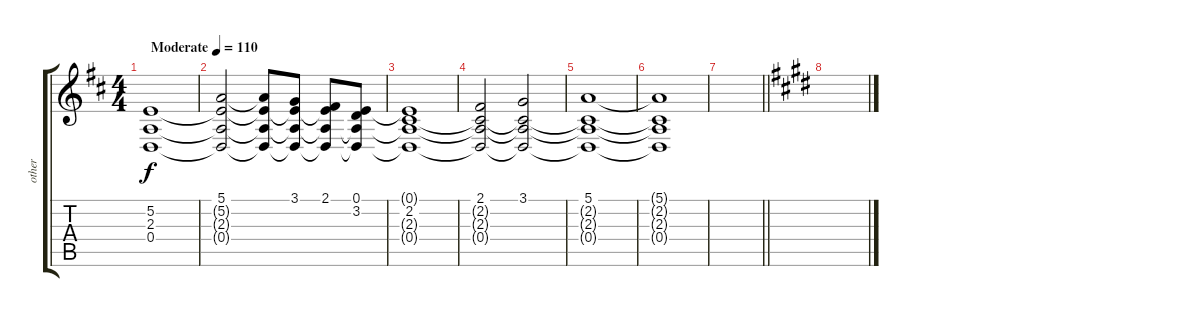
\track ("other" "other") {instrument lead1square}
\staff {score tabs}
\tuning (E4 B3 G3 D3 A2 E2) {hide}
\ts (4 4)
\tempo (110 "Moderate")
\clef g2
\ks d
(5.2 2.3 0.4).1{dy f instrument lead1square} |
(5.1 5.2{t} 2.3{t} 0.4{t}).2 (5.1{t} 5.2{t} 2.3{t} 0.4{t}).8 (3.1 5.2{t} 2.3{t} 0.4{t}).8 (2.1 5.2{t} 2.3{t} 0.4{t}).8 (0.1 3.2 2.3{t} 0.4{t}).8 |
(0.1{t} 2.2 2.3{t} 0.4{t}).1 |
(2.1 2.2{t} 2.3{t} 0.4{t}).2 (3.1 2.2{t} 2.3{t} 0.4{t}).2 |
(5.1 2.2{t} 2.3{t} 0.4{t}).1 |
(5.1{t} 2.2{t} 2.3{t} 0.4{t}).1 |
\barLineRight lightlight
|
\ks c#minor
